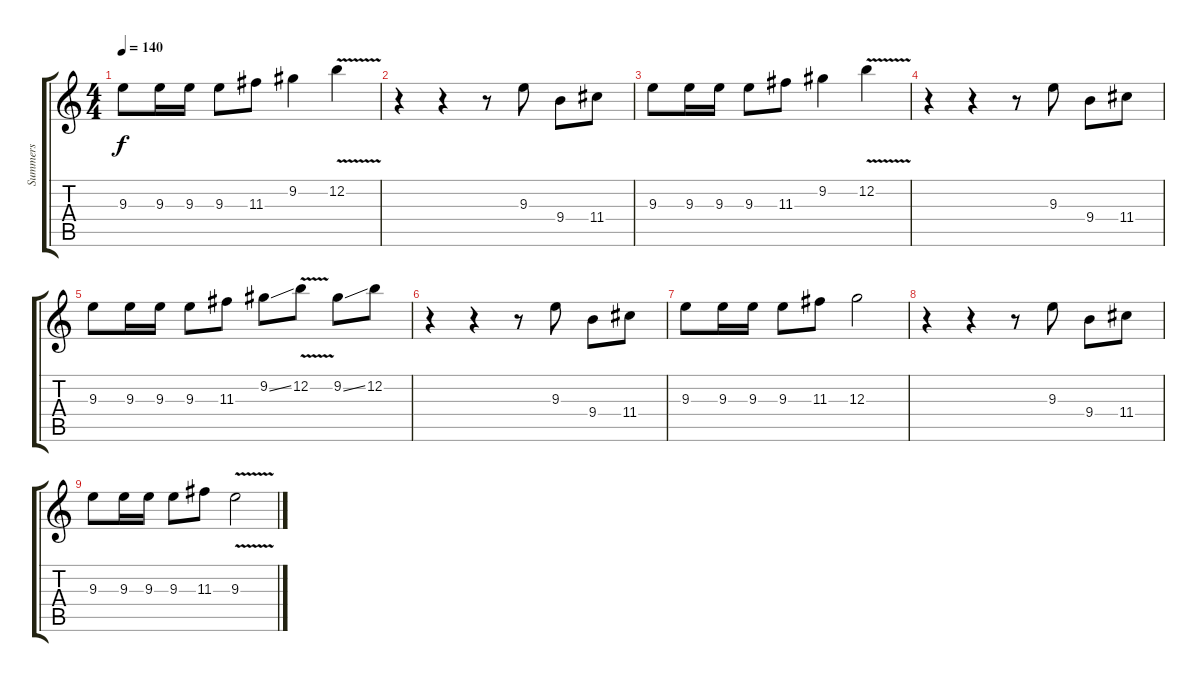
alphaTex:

\track ("Summers" "Summers") {instrument distortionguitar}
\staff {score tabs}
\tuning (E4 B3 G3 D3 A2 E2) {hide}
\ts (4 4)
\tempo 140
\clef g2
\ks c
9.3.8{dy f} 9.3.16 9.3.16 9.3.8 11.3.8 9.2.4 12.2{v}.4 |
r.4 r.4 r.8 9.3.8 9.4.8 11.4.8 |
9.3.8 9.3.16 9.3.16 9.3.8 11.3.8 9.2.4 12.2{v}.4 |
r.4 r.4 r.8 9.3.8 9.4.8 11.4.8 |
9.3.8 9.3.16 9.3.16 9.3.8 11.3.8 9.2{ss}.8 12.2{v}.8 9.2{ss}.8 12.2.8 |
r.4 r.4 r.8 9.3.8 9.4.8 11.4.8 |
9.3.8 9.3.16 9.3.16 9.3.8 11.3.8 12.3.2 |
r.4 r.4 r.8 9.3.8 9.4.8 11.4.8 |
9.3.8 9.3.16 9.3.16 9.3.8 11.3.8 9.3{v}.2
